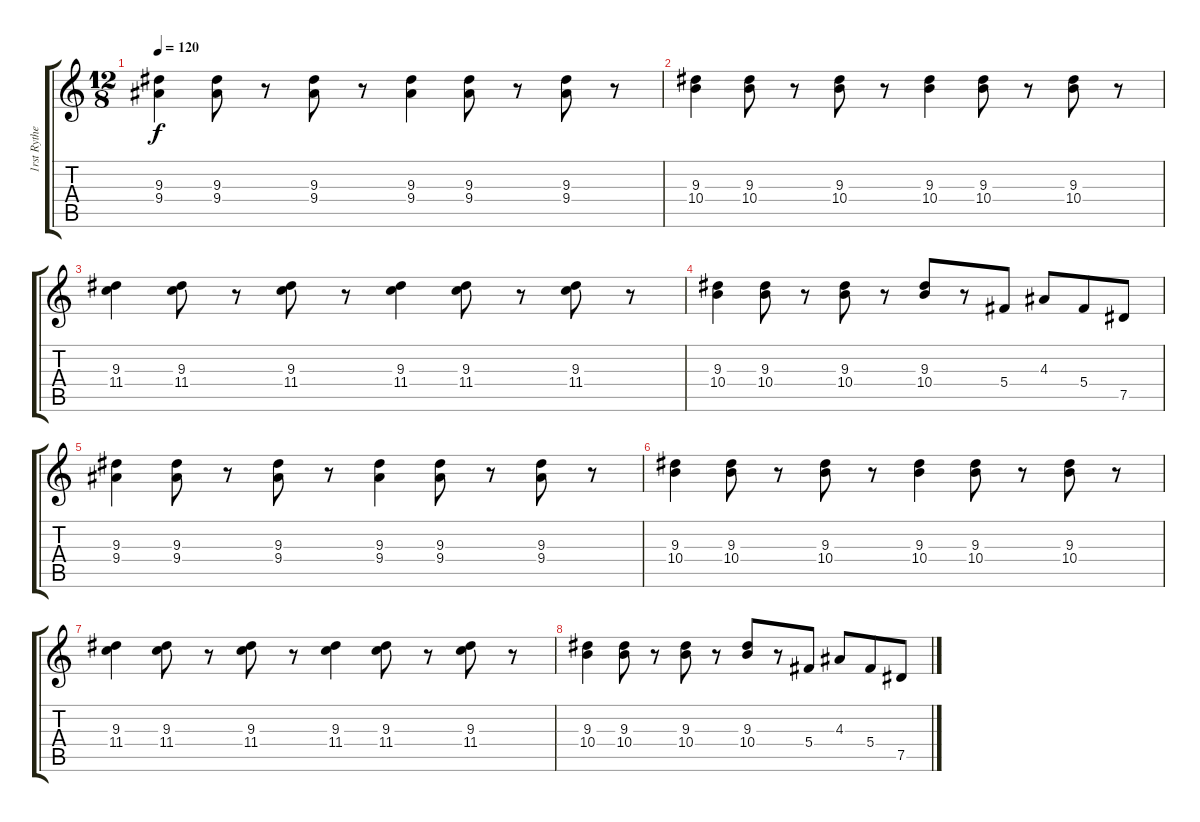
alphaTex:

\track ("1rst Rythem" "1rst Rythe") {instrument distortionguitar}
\staff {score tabs}
\tuning (Eb4 Bb3 Gb3 Db3 Ab2 Eb2) {hide}
\ts (12 8)
\tempo 120
\clef g2
\ks c
(9.3 9.4).4{dy f} (9.3 9.4).8 r.8 (9.3 9.4).8 r.8 (9.3 9.4).4 (9.3 9.4).8 r.8 (9.3 9.4).8 r.8 |
(9.3 10.4).4 (9.3 10.4).8 r.8 (9.3 10.4).8 r.8 (9.3 10.4).4 (9.3 10.4).8 r.8 (9.3 10.4).8 r.8 |
(9.3 11.4).4 (9.3 11.4).8 r.8 (9.3 11.4).8 r.8 (9.3 11.4).4 (9.3 11.4).8 r.8 (9.3 11.4).8 r.8 |
(9.3 10.4).4 (9.3 10.4).8 r.8 (9.3 10.4).8 r.8 (9.3 10.4).8 r.8 5.4.8 4.3.8 5.4.8 7.5.8 |
(9.3 9.4).4 (9.3 9.4).8 r.8 (9.3 9.4).8 r.8 (9.3 9.4).4 (9.3 9.4).8 r.8 (9.3 9.4).8 r.8 |
(9.3 10.4).4 (9.3 10.4).8 r.8 (9.3 10.4).8 r.8 (9.3 10.4).4 (9.3 10.4).8 r.8 (9.3 10.4).8 r.8 |
(9.3 11.4).4 (9.3 11.4).8 r.8 (9.3 11.4).8 r.8 (9.3 11.4).4 (9.3 11.4).8 r.8 (9.3 11.4).8 r.8 |
(9.3 10.4).4 (9.3 10.4).8 r.8 (9.3 10.4).8 r.8 (9.3 10.4).8 r.8 5.4.8 4.3.8 5.4.8 7.5.8
